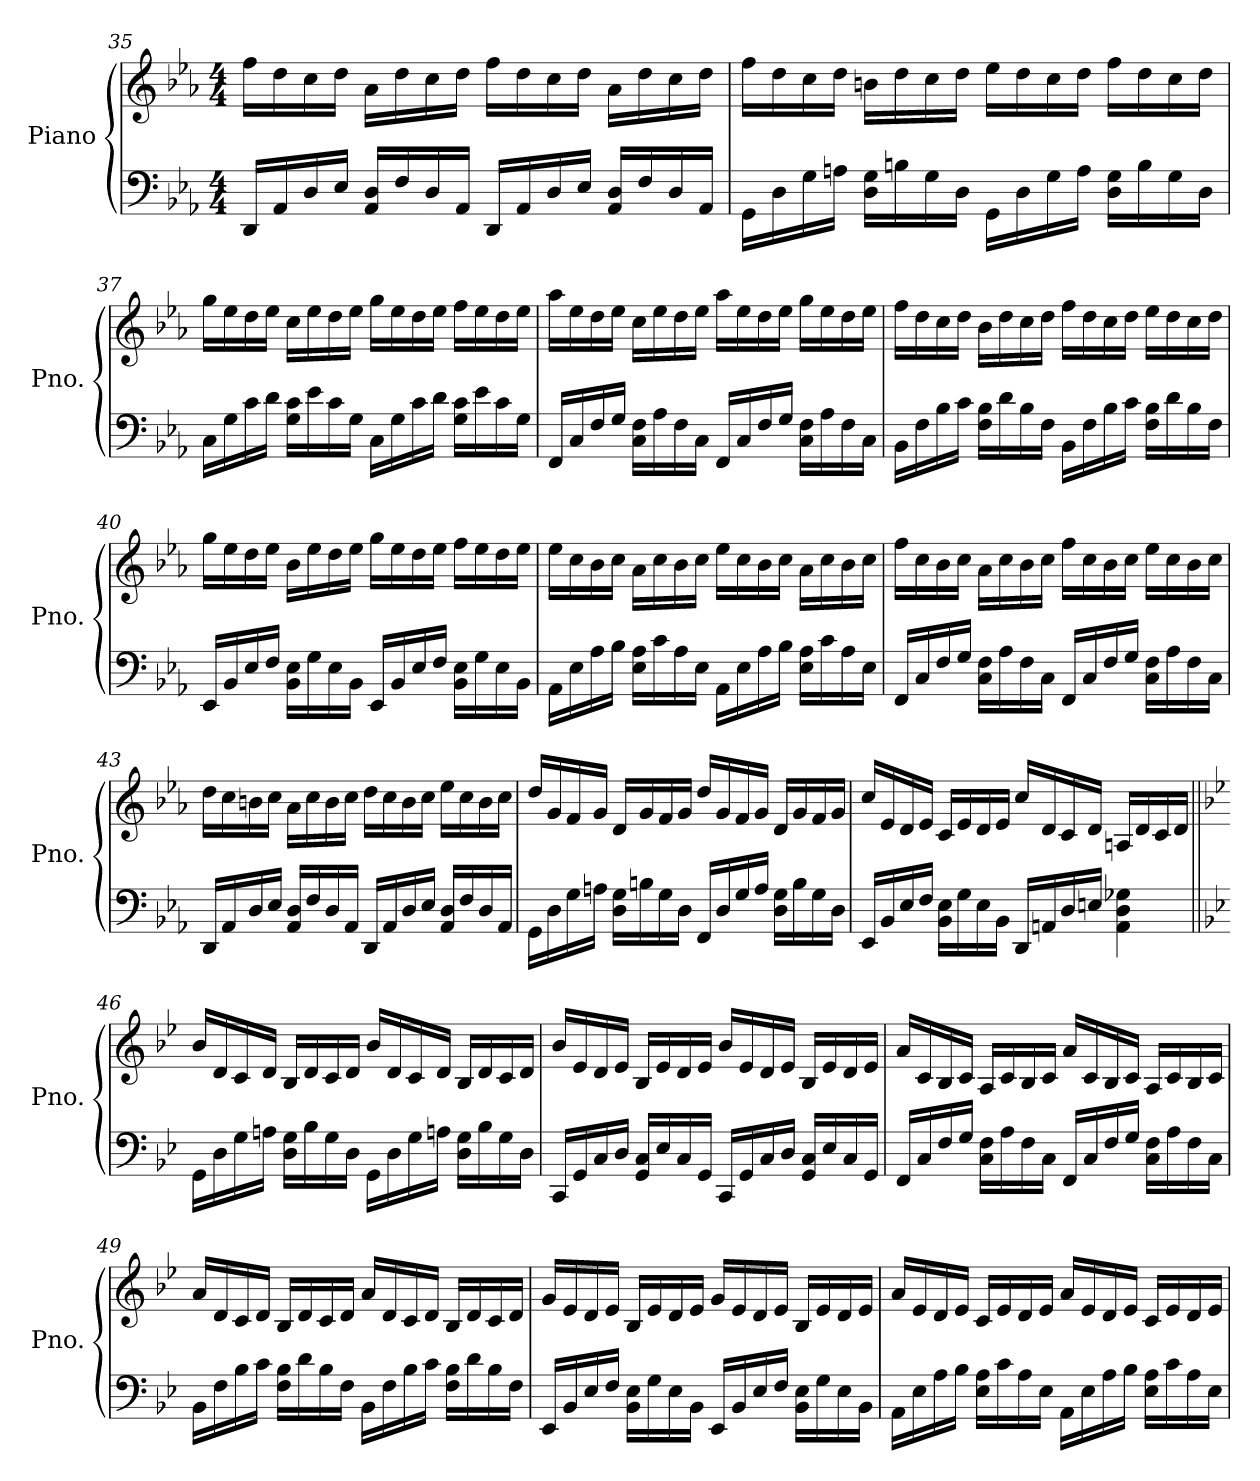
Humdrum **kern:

**kern	**kern
*part1	*part1
*staff2	*staff1
*I"Piano	*
*I'Pno.	*
!!LO:LB:g=z
*clefF4	*clefG2
*k[b-e-a-]	*k[b-e-a-]
*M4/4	*M4/4
=35	=35
16DD/LL	16ff\LL
16AA-/	16dd\
16D/	16cc\
16E-/JJ	16dd\JJ
16AA-/ 16D/LL	16a-\LL
16F/	16dd\
16D/	16cc\
16AA-/JJ	16dd\JJ
16DD/LL	16ff\LL
16AA-/	16dd\
16D/	16cc\
16E-/JJ	16dd\JJ
16AA-/ 16D/LL	16a-\LL
16F/	16dd\
16D/	16cc\
16AA-/JJ	16dd\JJ
=36	=36
16GG\LL	16ff\LL
16D\	16dd\
16G\	16cc\
16An\JJ	16dd\JJ
16D\ 16G\LL	16bn\LL
16Bn\	16dd\
16G\	16cc\
16D\JJ	16dd\JJ
16GG\LL	16ee-\LL
16D\	16dd\
16G\	16cc\
16A\JJ	16dd\JJ
16D\ 16G\LL	16ff\LL
16B\	16dd\
16G\	16cc\
16D\JJ	16dd\JJ
!!LO:LB:g=z
=37	=37
16C\LL	16gg\LL
16G\	16ee-\
16c\	16dd\
16d\JJ	16ee-\JJ
16G\ 16c\LL	16cc\LL
16e-\	16ee-\
16c\	16dd\
16G\JJ	16ee-\JJ
16C\LL	16gg\LL
16G\	16ee-\
16c\	16dd\
16d\JJ	16ee-\JJ
16G\ 16c\LL	16ff\LL
16e-\	16ee-\
16c\	16dd\
16G\JJ	16ee-\JJ
=38	=38
16FF/LL	16aa-\LL
16C/	16ee-\
16F/	16dd\
16G/JJ	16ee-\JJ
16C\ 16F\LL	16cc\LL
16A-\	16ee-\
16F\	16dd\
16C\JJ	16ee-\JJ
16FF/LL	16aa-\LL
16C/	16ee-\
16F/	16dd\
16G/JJ	16ee-\JJ
16C\ 16F\LL	16gg\LL
16A-\	16ee-\
16F\	16dd\
16C\JJ	16ee-\JJ
!!LO:PB:g=z
=39	=39
16BB-\LL	16ff\LL
16F\	16dd\
16B-\	16cc\
16c\JJ	16dd\JJ
16F\ 16B-\LL	16b-\LL
16d\	16dd\
16B-\	16cc\
16F\JJ	16dd\JJ
16BB-\LL	16ff\LL
16F\	16dd\
16B-\	16cc\
16c\JJ	16dd\JJ
16F\ 16B-\LL	16ee-\LL
16d\	16dd\
16B-\	16cc\
16F\JJ	16dd\JJ
=40	=40
16EE-/LL	16gg\LL
16BB-/	16ee-\
16E-/	16dd\
16F/JJ	16ee-\JJ
16BB-\ 16E-\LL	16b-\LL
16G\	16ee-\
16E-\	16dd\
16BB-\JJ	16ee-\JJ
16EE-/LL	16gg\LL
16BB-/	16ee-\
16E-/	16dd\
16F/JJ	16ee-\JJ
16BB-\ 16E-\LL	16ff\LL
16G\	16ee-\
16E-\	16dd\
16BB-\JJ	16ee-\JJ
!!LO:LB:g=z
=41	=41
16AA-\LL	16ee-\LL
16E-\	16cc\
16A-\	16b-\
16B-\JJ	16cc\JJ
16E-\ 16A-\LL	16a-\LL
16c\	16cc\
16A-\	16b-\
16E-\JJ	16cc\JJ
16AA-\LL	16ee-\LL
16E-\	16cc\
16A-\	16b-\
16B-\JJ	16cc\JJ
16E-\ 16A-\LL	16a-\LL
16c\	16cc\
16A-\	16b-\
16E-\JJ	16cc\JJ
=42	=42
16FF/LL	16ff\LL
16C/	16cc\
16F/	16b-\
16G/JJ	16cc\JJ
16C\ 16F\LL	16a-\LL
16A-\	16cc\
16F\	16b-\
16C\JJ	16cc\JJ
16FF/LL	16ff\LL
16C/	16cc\
16F/	16b-\
16G/JJ	16cc\JJ
16C\ 16F\LL	16ee-\LL
16A-\	16cc\
16F\	16b-\
16C\JJ	16cc\JJ
!!LO:LB:g=z
=43	=43
16DD/LL	16dd\LL
16AA-/	16cc\
16D/	16bn\
16E-/JJ	16cc\JJ
16AA-/ 16D/LL	16a-\LL
16F/	16cc\
16D/	16b\
16AA-/JJ	16cc\JJ
16DD/LL	16dd\LL
16AA-/	16cc\
16D/	16b\
16E-/JJ	16cc\JJ
16AA-/ 16D/LL	16ee-\LL
16F/	16cc\
16D/	16b\
16AA-/JJ	16cc\JJ
=44	=44
16GG\LL	16dd/LL
16D\	16g/
16G\	16f/
16An\JJ	16g/JJ
16D\ 16G\LL	16d/LL
16Bn\	16g/
16G\	16f/
16D\JJ	16g/JJ
16FF/LL	16dd/LL
16D/	16g/
16G/	16f/
16A/JJ	16g/JJ
16D\ 16G\LL	16d/LL
16B\	16g/
16G\	16f/
16D\JJ	16g/JJ
!!LO:LB:g=z
=45	=45
16EE-/LL	16cc/LL
16BB-/	16e-/
16E-/	16d/
16F/JJ	16e-/JJ
16BB-\ 16E-\LL	16c/LL
16G\	16e-/
16E-\	16d/
16BB-\JJ	16e-/JJ
16DD/LL	16cc/LL
16AAn/	16d/
16D/	16c/
16En/JJ	16d/JJ
4AA\ 4D\ 4G-X\	16An/LL
.	16d/
.	16c/
.	16d/JJ
=46||	=46||
*k[b-e-]	*k[b-e-]
16GG\LL	16b-/LL
16D\	16d/
16G\	16c/
16An\JJ	16d/JJ
16D\ 16G\LL	16B-/LL
16B-\	16d/
16G\	16c/
16D\JJ	16d/JJ
16GG\LL	16b-/LL
16D\	16d/
16G\	16c/
16An\JJ	16d/JJ
16D\ 16G\LL	16B-/LL
16B-\	16d/
16G\	16c/
16D\JJ	16d/JJ
!!LO:LB:g=z
=47	=47
16CC/LL	16b-/LL
16GG/	16e-/
16C/	16d/
16D/JJ	16e-/JJ
16GG/ 16C/LL	16B-/LL
16E-/	16e-/
16C/	16d/
16GG/JJ	16e-/JJ
16CC/LL	16b-/LL
16GG/	16e-/
16C/	16d/
16D/JJ	16e-/JJ
16GG/ 16C/LL	16B-/LL
16E-/	16e-/
16C/	16d/
16GG/JJ	16e-/JJ
=48	=48
16FF/LL	16a/LL
16C/	16c/
16F/	16B-/
16G/JJ	16c/JJ
16C\ 16F\LL	16A/LL
16A\	16c/
16F\	16B-/
16C\JJ	16c/JJ
16FF/LL	16a/LL
16C/	16c/
16F/	16B-/
16G/JJ	16c/JJ
16C\ 16F\LL	16A/LL
16A\	16c/
16F\	16B-/
16C\JJ	16c/JJ
!!LO:LB:g=z
=49	=49
16BB-\LL	16a/LL
16F\	16d/
16B-\	16c/
16c\JJ	16d/JJ
16F\ 16B-\LL	16B-/LL
16d\	16d/
16B-\	16c/
16F\JJ	16d/JJ
16BB-\LL	16a/LL
16F\	16d/
16B-\	16c/
16c\JJ	16d/JJ
16F\ 16B-\LL	16B-/LL
16d\	16d/
16B-\	16c/
16F\JJ	16d/JJ
=50	=50
16EE-/LL	16g/LL
16BB-/	16e-/
16E-/	16d/
16F/JJ	16e-/JJ
16BB-\ 16E-\LL	16B-/LL
16G\	16e-/
16E-\	16d/
16BB-\JJ	16e-/JJ
16EE-/LL	16g/LL
16BB-/	16e-/
16E-/	16d/
16F/JJ	16e-/JJ
16BB-\ 16E-\LL	16B-/LL
16G\	16e-/
16E-\	16d/
16BB-\JJ	16e-/JJ
=51	=51
16AA\LL	16a/LL
16E-\	16e-/
16A\	16d/
16B-\JJ	16e-/JJ
16E-\ 16A\LL	16c/LL
16c\	16e-/
16A\	16d/
16E-\JJ	16e-/JJ
16AA\LL	16a/LL
16E-\	16e-/
16A\	16d/
16B-\JJ	16e-/JJ
16E-\ 16A\LL	16c/LL
16c\	16e-/
16A\	16d/
16E-\JJ	16e-/JJ
=	=
*-	*-
